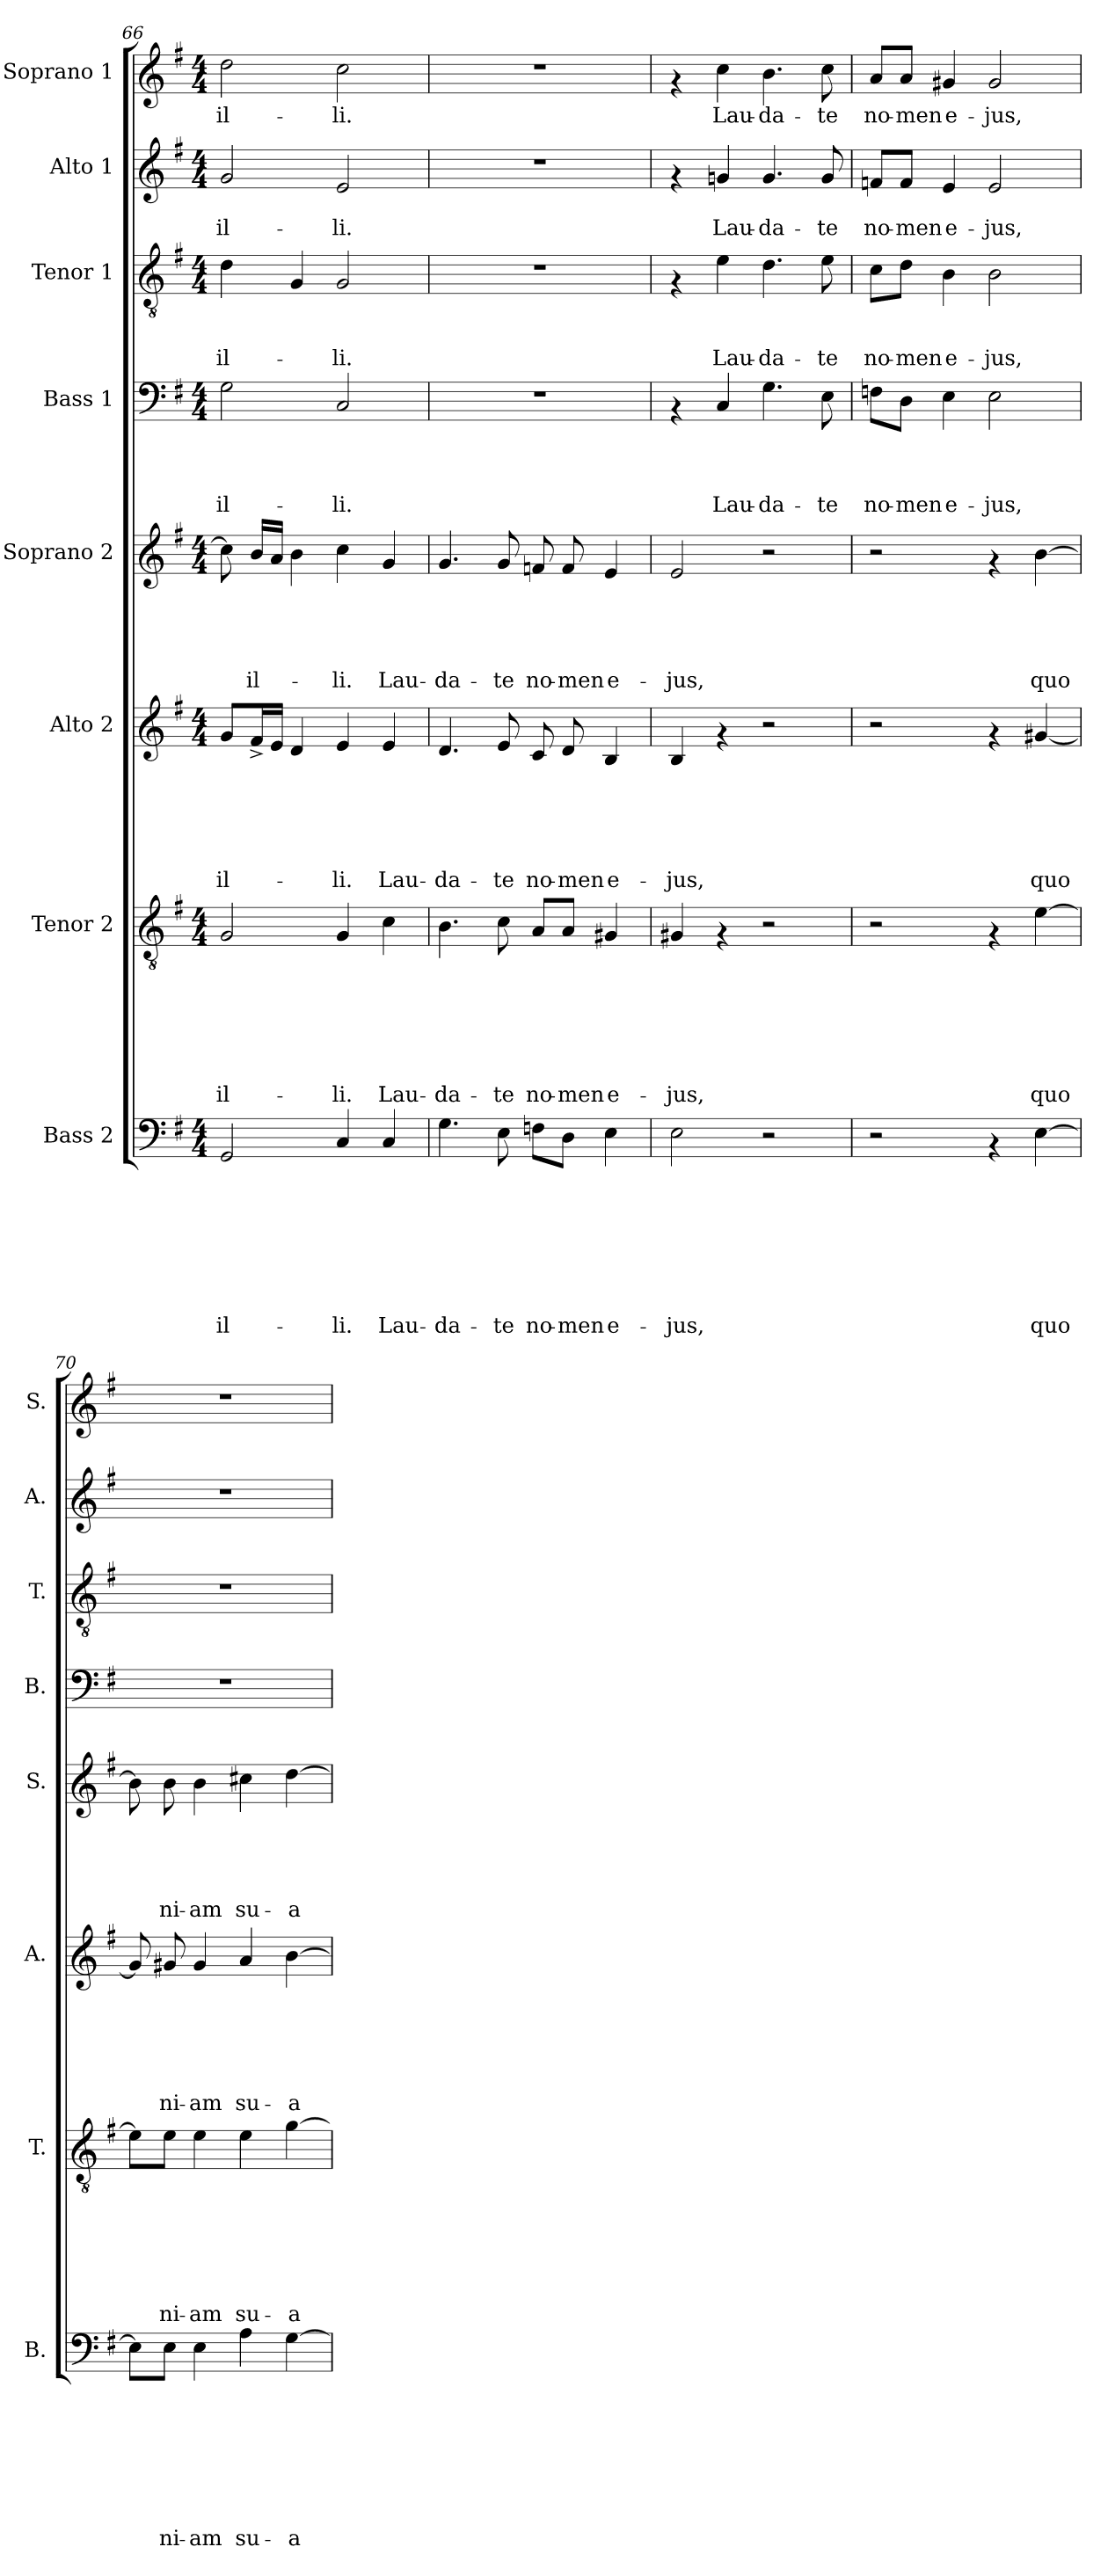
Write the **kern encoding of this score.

**kern	**text	**text	**text	**text	**text	**text	**text	**text	**kern	**text	**text	**text	**text	**text	**text	**text	**kern	**text	**text	**text	**text	**text	**text	**kern	**text	**text	**text	**text	**text	**kern	**text	**text	**text	**text	**kern	**text	**text	**text	**kern	**text	**text	**kern	**text
*part8	*part8	*part8	*part8	*part8	*part8	*part8	*part8	*part8	*part7	*part7	*part7	*part7	*part7	*part7	*part7	*part7	*part6	*part6	*part6	*part6	*part6	*part6	*part6	*part5	*part5	*part5	*part5	*part5	*part5	*part4	*part4	*part4	*part4	*part4	*part3	*part3	*part3	*part3	*part2	*part2	*part2	*part1	*part1
*staff8	*staff8	*staff8	*staff8	*staff8	*staff8	*staff8	*staff8	*staff8	*staff7	*staff7	*staff7	*staff7	*staff7	*staff7	*staff7	*staff7	*staff6	*staff6	*staff6	*staff6	*staff6	*staff6	*staff6	*staff5	*staff5	*staff5	*staff5	*staff5	*staff5	*staff4	*staff4	*staff4	*staff4	*staff4	*staff3	*staff3	*staff3	*staff3	*staff2	*staff2	*staff2	*staff1	*staff1
*I"Bass 2	*	*	*	*	*	*	*	*	*I"Tenor 2	*	*	*	*	*	*	*	*I"Alto 2	*	*	*	*	*	*	*I"Soprano 2	*	*	*	*	*	*I"Bass 1	*	*	*	*	*I"Tenor 1	*	*	*	*I"Alto 1	*	*	*I"Soprano 1	*
*I'B.	*	*	*	*	*	*	*	*	*I'T.	*	*	*	*	*	*	*	*I'A.	*	*	*	*	*	*	*I'S.	*	*	*	*	*	*I'B.	*	*	*	*	*I'T.	*	*	*	*I'A.	*	*	*I'S.	*
*clefF4	*	*	*	*	*	*	*	*	*clefGv2	*	*	*	*	*	*	*	*clefG2	*	*	*	*	*	*	*clefG2	*	*	*	*	*	*clefF4	*	*	*	*	*clefGv2	*	*	*	*clefG2	*	*	*clefG2	*
*k[f#]	*	*	*	*	*	*	*	*	*k[f#]	*	*	*	*	*	*	*	*k[f#]	*	*	*	*	*	*	*k[f#]	*	*	*	*	*	*k[f#]	*	*	*	*	*k[f#]	*	*	*	*k[f#]	*	*	*k[f#]	*
*G:	*	*	*	*	*	*	*	*	*G:	*	*	*	*	*	*	*	*G:	*	*	*	*	*	*	*G:	*	*	*	*	*	*G:	*	*	*	*	*G:	*	*	*	*G:	*	*	*G:	*
*M4/4	*	*	*	*	*	*	*	*	*M4/4	*	*	*	*	*	*	*	*M4/4	*	*	*	*	*	*	*M4/4	*	*	*	*	*	*M4/4	*	*	*	*	*M4/4	*	*	*	*M4/4	*	*	*M4/4	*
=66	=66	=66	=66	=66	=66	=66	=66	=66	=66	=66	=66	=66	=66	=66	=66	=66	=66	=66	=66	=66	=66	=66	=66	=66	=66	=66	=66	=66	=66	=66	=66	=66	=66	=66	=66	=66	=66	=66	=66	=66	=66	=66	=66
!	!	!	!	!	!	!	!	!LO:LY:b	!	!	!	!	!	!	!	!LO:LY:b	!	!	!	!	!	!	!LO:LY:b	!	!	!	!	!	!	!	!	!	!	!LO:LY:b	!	!	!	!LO:LY:b	!	!	!LO:LY:b	!	!LO:LY:b
2GG/	.	.	.	.	.	.	.	il-	2G/	.	.	.	.	.	.	il-	8g/L	.	.	.	.	.	il-	8cc\]	.	.	.	.	.	2G\	.	.	.	il-	4d\	.	.	il-	2g/	.	il-	2dd\	il-
!	!	!	!	!	!	!	!	!	!	!	!	!	!	!	!	!	!	!	!	!	!	!	!	!	!	!	!	!	!LO:LY:b	!	!	!	!	!	!	!	!	!	!	!	!	!	!
.	.	.	.	.	.	.	.	.	.	.	.	.	.	.	.	.	16f#^</L	.	.	.	.	.	.	16b/LL	.	.	.	.	il-	.	.	.	.	.	.	.	.	.	.	.	.	.	.
.	.	.	.	.	.	.	.	.	.	.	.	.	.	.	.	.	16e/JJ	.	.	.	.	.	.	16a/JJ	.	.	.	.	.	.	.	.	.	.	.	.	.	.	.	.	.	.	.
.	.	.	.	.	.	.	.	.	.	.	.	.	.	.	.	.	4d/	.	.	.	.	.	.	4b\	.	.	.	.	.	.	.	.	.	.	4G/	.	.	.	.	.	.	.	.
!	!	!	!	!	!	!	!	!LO:LY:b	!	!	!	!	!	!	!	!LO:LY:b	!	!	!	!	!	!	!LO:LY:b	!	!	!	!	!	!LO:LY:b	!	!	!	!	!LO:LY:b	!	!	!	!LO:LY:b	!	!	!LO:LY:b	!	!LO:LY:b
4C/	.	.	.	.	.	.	.	-li.	4G/	.	.	.	.	.	.	-li.	4e/	.	.	.	.	.	-li.	4cc\	.	.	.	.	-li.	2C/	.	.	.	-li.	2G/	.	.	-li.	2e/	.	-li.	2cc\	-li.
!	!	!	!	!	!	!	!	!LO:LY:b	!	!	!	!	!	!	!	!LO:LY:b	!	!	!	!	!	!	!LO:LY:b	!	!	!	!	!	!LO:LY:b	!	!	!	!	!	!	!	!	!	!	!	!	!	!
4C/	.	.	.	.	.	.	.	Lau-	4c\	.	.	.	.	.	.	Lau-	4e/	.	.	.	.	.	Lau-	4g/	.	.	.	.	Lau-	.	.	.	.	.	.	.	.	.	.	.	.	.	.
=67	=67	=67	=67	=67	=67	=67	=67	=67	=67	=67	=67	=67	=67	=67	=67	=67	=67	=67	=67	=67	=67	=67	=67	=67	=67	=67	=67	=67	=67	=67	=67	=67	=67	=67	=67	=67	=67	=67	=67	=67	=67	=67	=67
!	!	!	!	!	!	!	!	!LO:LY:b	!	!	!	!	!	!	!	!LO:LY:b	!	!	!	!	!	!	!LO:LY:b	!	!	!	!	!	!LO:LY:b	!	!	!	!	!	!	!	!	!	!	!	!	!	!
4.G\	.	.	.	.	.	.	.	-da-	4.B\	.	.	.	.	.	.	-da-	4.d/	.	.	.	.	.	-da-	4.g/	.	.	.	.	-da-	1r	.	.	.	.	1r	.	.	.	1r	.	.	1r	.
!	!	!	!	!	!	!	!	!LO:LY:b	!	!	!	!	!	!	!	!LO:LY:b	!	!	!	!	!	!	!LO:LY:b	!	!	!	!	!	!LO:LY:b	!	!	!	!	!	!	!	!	!	!	!	!	!	!
8E\	.	.	.	.	.	.	.	-te	8c\	.	.	.	.	.	.	-te	8e/	.	.	.	.	.	-te	8g/	.	.	.	.	-te	.	.	.	.	.	.	.	.	.	.	.	.	.	.
!	!	!	!	!	!	!	!	!LO:LY:b	!	!	!	!	!	!	!	!LO:LY:b	!	!	!	!	!	!	!LO:LY:b	!	!	!	!	!	!LO:LY:b	!	!	!	!	!	!	!	!	!	!	!	!	!	!
8Fn\L	.	.	.	.	.	.	.	no-	8A/L	.	.	.	.	.	.	no-	8c/	.	.	.	.	.	no-	8fn/	.	.	.	.	no-	.	.	.	.	.	.	.	.	.	.	.	.	.	.
!	!	!	!	!	!	!	!	!LO:LY:b	!	!	!	!	!	!	!	!LO:LY:b	!	!	!	!	!	!	!LO:LY:b	!	!	!	!	!	!LO:LY:b	!	!	!	!	!	!	!	!	!	!	!	!	!	!
8D\J	.	.	.	.	.	.	.	-men	8A/J	.	.	.	.	.	.	-men	8d/	.	.	.	.	.	-men	8f/	.	.	.	.	-men	.	.	.	.	.	.	.	.	.	.	.	.	.	.
!	!	!	!	!	!	!	!	!LO:LY:b	!	!	!	!	!	!	!	!LO:LY:b	!	!	!	!	!	!	!LO:LY:b	!	!	!	!	!	!LO:LY:b	!	!	!	!	!	!	!	!	!	!	!	!	!	!
4E\	.	.	.	.	.	.	.	e-	4G#X/	.	.	.	.	.	.	e-	4B/	.	.	.	.	.	e-	4e/	.	.	.	.	e-	.	.	.	.	.	.	.	.	.	.	.	.	.	.
=68	=68	=68	=68	=68	=68	=68	=68	=68	=68	=68	=68	=68	=68	=68	=68	=68	=68	=68	=68	=68	=68	=68	=68	=68	=68	=68	=68	=68	=68	=68	=68	=68	=68	=68	=68	=68	=68	=68	=68	=68	=68	=68	=68
!	!	!	!	!	!	!	!	!LO:LY:b	!	!	!	!	!	!	!	!LO:LY:b	!	!	!	!	!	!	!LO:LY:b	!	!	!	!	!	!LO:LY:b	!	!	!	!	!	!	!	!	!	!	!	!	!	!
2E\	.	.	.	.	.	.	.	-jus,	4G#X/	.	.	.	.	.	.	-jus,	4B/	.	.	.	.	.	-jus,	2e/	.	.	.	.	-jus,	4rAA	.	.	.	.	4rF	.	.	.	4rf	.	.	4rf	.
!	!	!	!	!	!	!	!	!	!	!	!	!	!	!	!	!	!	!	!	!	!	!	!	!	!	!	!	!	!	!	!	!	!	!LO:LY:b	!	!	!	!LO:LY:b	!	!	!LO:LY:b	!	!LO:LY:b
.	.	.	.	.	.	.	.	.	4rF	.	.	.	.	.	.	.	4rf	.	.	.	.	.	.	.	.	.	.	.	.	4C/	.	.	.	Lau-	4e\	.	.	Lau-	4gni/	.	Lau-	4cc\	Lau-
!	!	!	!	!	!	!	!	!	!	!	!	!	!	!	!	!	!	!	!	!	!	!	!	!	!	!	!	!	!	!	!	!	!	!LO:LY:b	!	!	!	!LO:LY:b	!	!	!LO:LY:b	!	!LO:LY:b
2r	.	.	.	.	.	.	.	.	2r	.	.	.	.	.	.	.	2r	.	.	.	.	.	.	2r	.	.	.	.	.	4.G\	.	.	.	-da-	4.d\	.	.	-da-	4.g/	.	-da-	4.b\	-da-
!	!	!	!	!	!	!	!	!	!	!	!	!	!	!	!	!	!	!	!	!	!	!	!	!	!	!	!	!	!	!	!	!	!	!LO:LY:b	!	!	!	!LO:LY:b	!	!	!LO:LY:b	!	!LO:LY:b
.	.	.	.	.	.	.	.	.	.	.	.	.	.	.	.	.	.	.	.	.	.	.	.	.	.	.	.	.	.	8E\	.	.	.	-te	8e\	.	.	-te	8g/	.	-te	8cc\	-te
=69	=69	=69	=69	=69	=69	=69	=69	=69	=69	=69	=69	=69	=69	=69	=69	=69	=69	=69	=69	=69	=69	=69	=69	=69	=69	=69	=69	=69	=69	=69	=69	=69	=69	=69	=69	=69	=69	=69	=69	=69	=69	=69	=69
!	!	!	!	!	!	!	!	!	!	!	!	!	!	!	!	!	!	!	!	!	!	!	!	!	!	!	!	!	!	!	!	!	!	!LO:LY:b	!	!	!	!LO:LY:b	!	!	!LO:LY:b	!	!LO:LY:b
2r	.	.	.	.	.	.	.	.	2r	.	.	.	.	.	.	.	2r	.	.	.	.	.	.	2r	.	.	.	.	.	8Fn\L	.	.	.	no-	8c\L	.	.	no-	8fn/L	.	no-	8a/L	no-
!	!	!	!	!	!	!	!	!	!	!	!	!	!	!	!	!	!	!	!	!	!	!	!	!	!	!	!	!	!	!	!	!	!	!LO:LY:b	!	!	!	!LO:LY:b	!	!	!LO:LY:b	!	!LO:LY:b
.	.	.	.	.	.	.	.	.	.	.	.	.	.	.	.	.	.	.	.	.	.	.	.	.	.	.	.	.	.	8D\J	.	.	.	-men	8d\J	.	.	-men	8f/J	.	-men	8a/J	-men
!	!	!	!	!	!	!	!	!	!	!	!	!	!	!	!	!	!	!	!	!	!	!	!	!	!	!	!	!	!	!	!	!	!	!LO:LY:b	!	!	!	!LO:LY:b	!	!	!LO:LY:b	!	!LO:LY:b
.	.	.	.	.	.	.	.	.	.	.	.	.	.	.	.	.	.	.	.	.	.	.	.	.	.	.	.	.	.	4E\	.	.	.	e-	4B\	.	.	e-	4e/	.	e-	4g#X/	e-
!	!	!	!	!	!	!	!	!	!	!	!	!	!	!	!	!	!	!	!	!	!	!	!	!	!	!	!	!	!	!	!	!	!	!LO:LY:b	!	!	!	!LO:LY:b	!	!	!LO:LY:b	!	!LO:LY:b
4rAA	.	.	.	.	.	.	.	.	4rF	.	.	.	.	.	.	.	4rf	.	.	.	.	.	.	4rf	.	.	.	.	.	2E\	.	.	.	-jus,	2B\	.	.	-jus,	2e/	.	-jus,	2g#/	-jus,
!	!	!	!	!	!	!	!	!LO:LY:b	!	!	!	!	!	!	!	!LO:LY:b	!	!	!	!	!	!	!LO:LY:b	!	!	!	!	!	!LO:LY:b	!	!	!	!	!	!	!	!	!	!	!	!	!	!
[>4E\	.	.	.	.	.	.	.	quo	[>4e\	.	.	.	.	.	.	quo	[>4g#X/	.	.	.	.	.	quo	[>4b\	.	.	.	.	quo	.	.	.	.	.	.	.	.	.	.	.	.	.	.
!!LO:PB:g=z
=70	=70	=70	=70	=70	=70	=70	=70	=70	=70	=70	=70	=70	=70	=70	=70	=70	=70	=70	=70	=70	=70	=70	=70	=70	=70	=70	=70	=70	=70	=70	=70	=70	=70	=70	=70	=70	=70	=70	=70	=70	=70	=70	=70
8E\L]	.	.	.	.	.	.	.	.	8e\L]	.	.	.	.	.	.	.	8g#i/]	.	.	.	.	.	.	8b\]	.	.	.	.	.	1r	.	.	.	.	1r	.	.	.	1r	.	.	1r	.
!	!	!	!	!	!	!	!	!LO:LY:b	!	!	!	!	!	!	!	!LO:LY:b	!	!	!	!	!	!	!LO:LY:b	!	!	!	!	!	!LO:LY:b	!	!	!	!	!	!	!	!	!	!	!	!	!	!
8E\J	.	.	.	.	.	.	.	ni-	8e\J	.	.	.	.	.	.	ni-	8g#X/	.	.	.	.	.	ni-	8b\	.	.	.	.	ni-	.	.	.	.	.	.	.	.	.	.	.	.	.	.
!	!	!	!	!	!	!	!	!LO:LY:b	!	!	!	!	!	!	!	!LO:LY:b	!	!	!	!	!	!	!LO:LY:b	!	!	!	!	!	!LO:LY:b	!	!	!	!	!	!	!	!	!	!	!	!	!	!
4E\	.	.	.	.	.	.	.	-am	4e\	.	.	.	.	.	.	-am	4g#/	.	.	.	.	.	-am	4b\	.	.	.	.	-am	.	.	.	.	.	.	.	.	.	.	.	.	.	.
!	!	!	!	!	!	!	!	!LO:LY:b	!	!	!	!	!	!	!	!LO:LY:b	!	!	!	!	!	!	!LO:LY:b	!	!	!	!	!	!LO:LY:b	!	!	!	!	!	!	!	!	!	!	!	!	!	!
4A\	.	.	.	.	.	.	.	su-	4e\	.	.	.	.	.	.	su-	4a/	.	.	.	.	.	su-	4cc#X\	.	.	.	.	su-	.	.	.	.	.	.	.	.	.	.	.	.	.	.
!	!	!	!	!	!	!	!	!LO:LY:b	!	!	!	!	!	!	!	!LO:LY:b	!	!	!	!	!	!	!LO:LY:b	!	!	!	!	!	!LO:LY:b	!	!	!	!	!	!	!	!	!	!	!	!	!	!
[>4G\	.	.	.	.	.	.	.	-a-	[>4g\	.	.	.	.	.	.	-a-	[>4b\	.	.	.	.	.	-a-	[>4dd\	.	.	.	.	-a-	.	.	.	.	.	.	.	.	.	.	.	.	.	.
=	=	=	=	=	=	=	=	=	=	=	=	=	=	=	=	=	=	=	=	=	=	=	=	=	=	=	=	=	=	=	=	=	=	=	=	=	=	=	=	=	=	=	=
*-	*-	*-	*-	*-	*-	*-	*-	*-	*-	*-	*-	*-	*-	*-	*-	*-	*-	*-	*-	*-	*-	*-	*-	*-	*-	*-	*-	*-	*-	*-	*-	*-	*-	*-	*-	*-	*-	*-	*-	*-	*-	*-	*-
